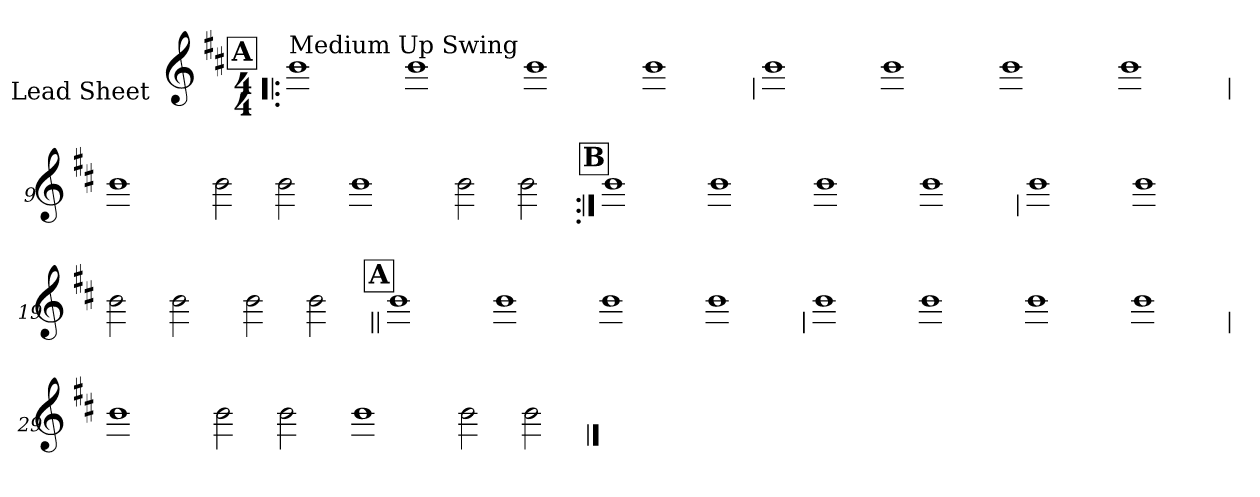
**kern
*part1
*staff1
*I"Lead Sheet
*stria0
*clefG2
*k[f#c#]
*b:
*M4/4
!!LO:REH:place=s1:a:t=A
=1!|:
!LO:TX:a:t=Medium Up Swing
1b
=2-
1b
=3-
1b
=4-
1b
!!LO:LB:g=z
=5
1b
=6-
1b
=7-
1b
=8-
1b
!!LO:LB:g=z
=9
1b
=10-
2b
2b
=11-
1b
=12-
2b
2b
!!LO:LB:g=z
!!LO:REH:place=s1:a:t=B
=13:|!
1b
=14-
1b
=15-
1b
=16-
1b
!!LO:LB:g=z
=17
1b
=18-
1b
=19-
2b
2b
=20-
2b
2b
!!LO:LB:g=z
!!LO:REH:place=s1:a:t=A
=21||
1b
=22-
1b
=23-
1b
=24-
1b
!!LO:LB:g=z
=25
1b
=26-
1b
=27-
1b
=28-
1b
!!LO:LB:g=z
=29
1b
=30-
2b
2b
=31-
1b
=32-
2b
2b
==
*-
